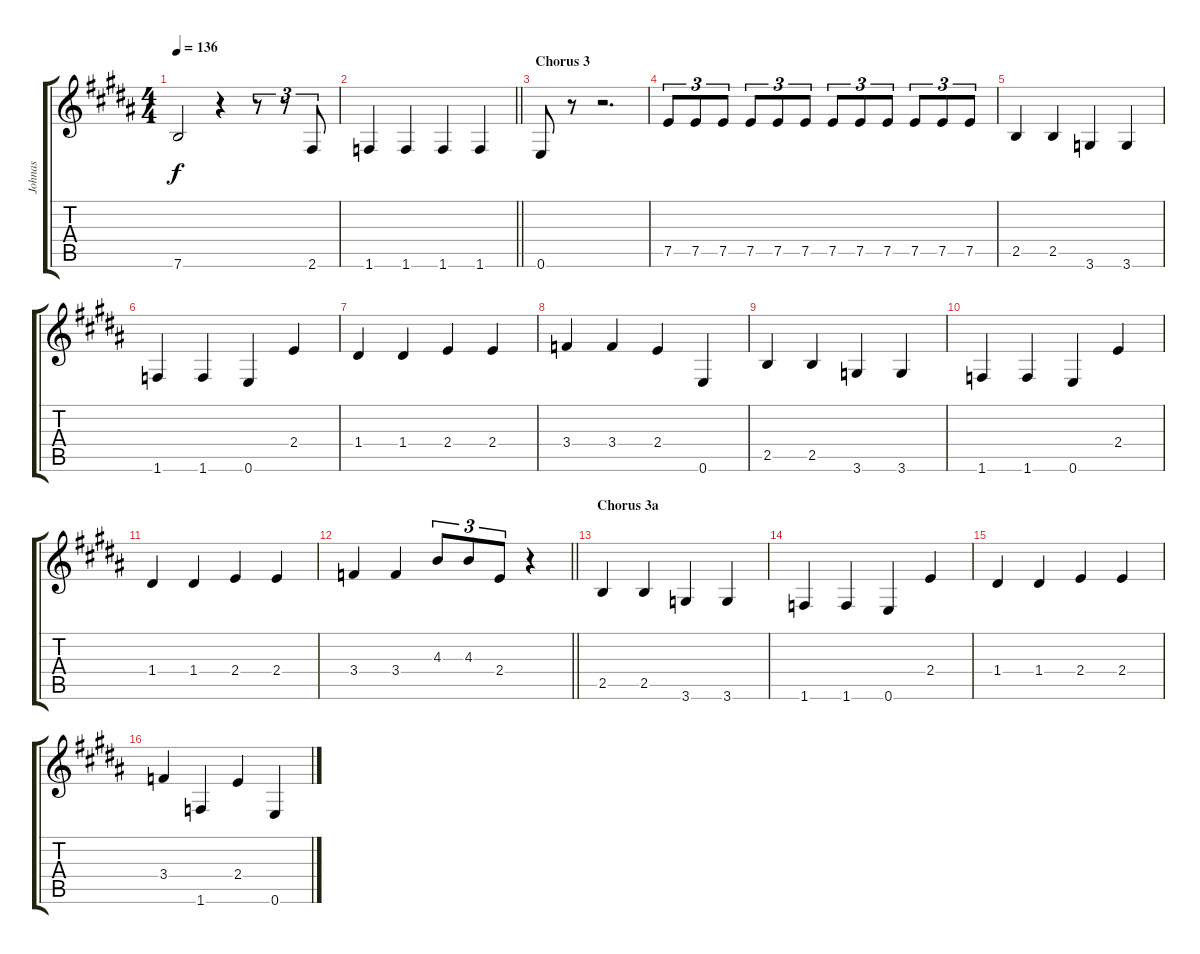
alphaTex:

\track ("Johnas" "Johnas") {instrument electricbasspick}
\staff {score tabs}
\tuning (E4 B3 G3 D3 A2 E2) {hide}
\ts (4 4)
\tempo 136
\clef g2
\ks b
7.6.2{dy f} r.4 r.8{tu (3 2)} r.8{tu (3 2)} 2.6.8{tu (3 2)} |
\barLineRight lightlight
1.6.4 1.6.4 1.6.4 1.6.4 |
\section ("" "Chorus 3")
0.6.8 r.8 r.2{d} |
7.5.8{tu (3 2)} 7.5.8{tu (3 2)} 7.5.8{tu (3 2)} 7.5.8{tu (3 2)} 7.5.8{tu (3 2)} 7.5.8{tu (3 2)} 7.5.8{tu (3 2)} 7.5.8{tu (3 2)} 7.5.8{tu (3 2)} 7.5.8{tu (3 2)} 7.5.8{tu (3 2)} 7.5.8{tu (3 2)} |
2.5.4 2.5.4 3.6.4 3.6.4 |
1.6.4 1.6.4 0.6.4 2.4.4 |
1.4.4 1.4.4 2.4.4 2.4.4 |
3.4.4 3.4.4 2.4.4 0.6.4 |
2.5.4 2.5.4 3.6.4 3.6.4 |
1.6.4 1.6.4 0.6.4 2.4.4 |
1.4.4 1.4.4 2.4.4 2.4.4 |
\barLineRight lightlight
3.4.4 3.4.4 4.3.8{tu (3 2)} 4.3.8{tu (3 2)} 2.4.8{tu (3 2)} r.4 |
\section ("" "Chorus 3a")
2.5.4 2.5.4 3.6.4 3.6.4 |
1.6.4 1.6.4 0.6.4 2.4.4 |
1.4.4 1.4.4 2.4.4 2.4.4 |
3.4.4 1.6.4 2.4.4 0.6.4
